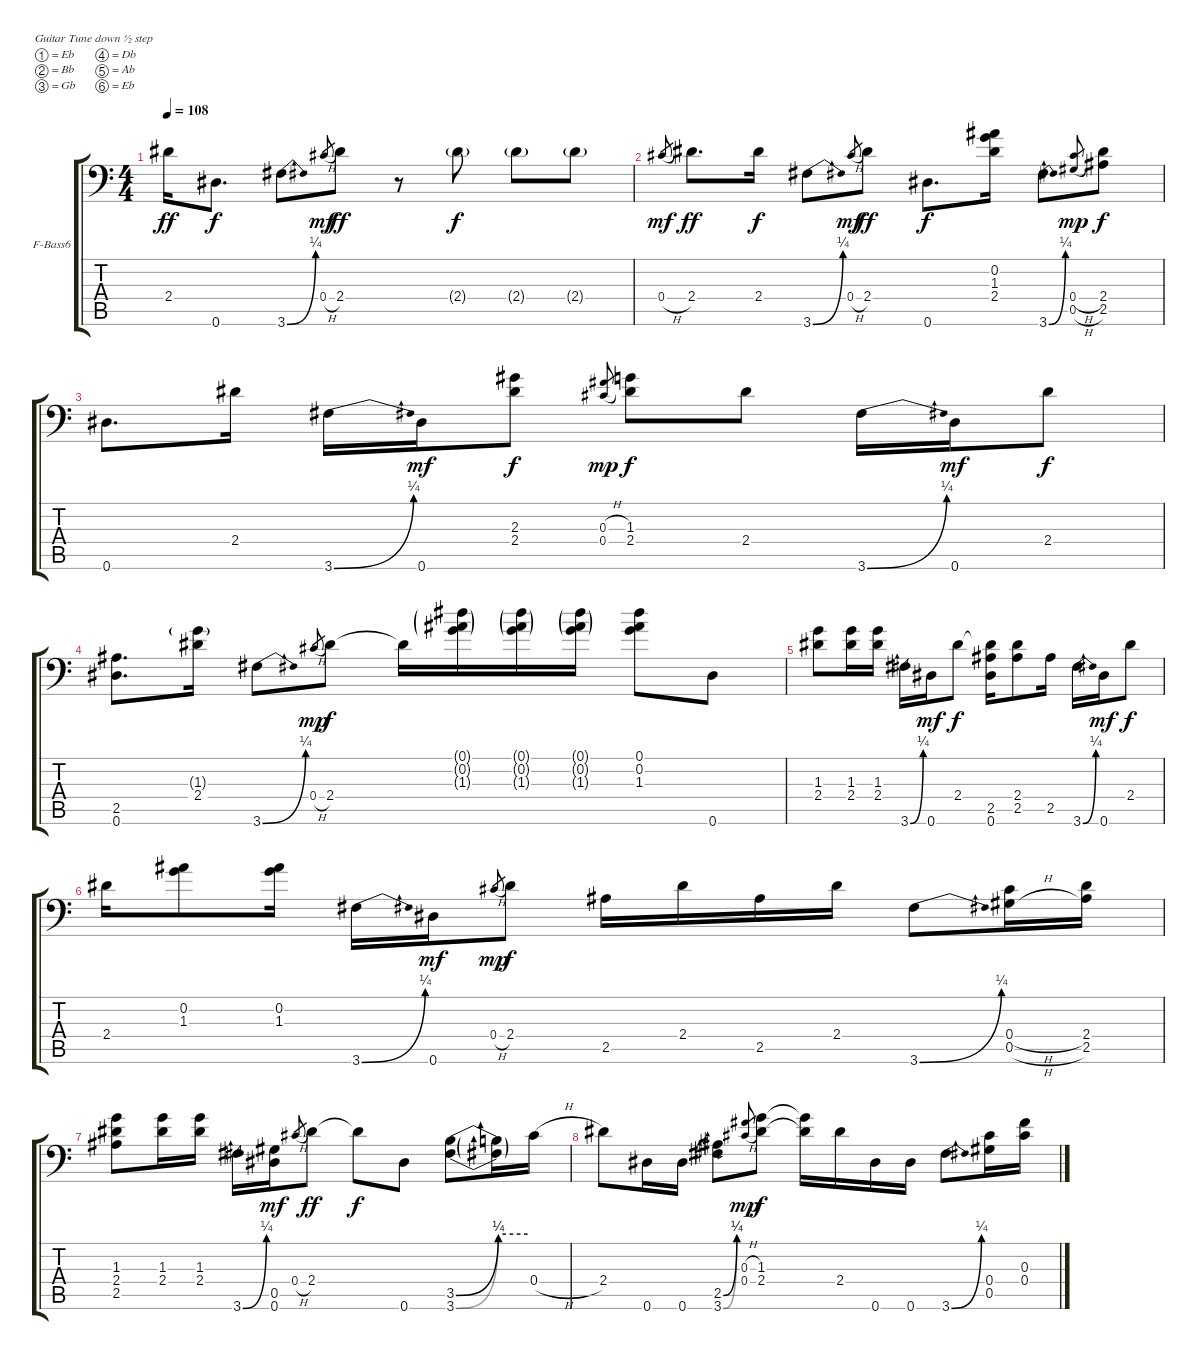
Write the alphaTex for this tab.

\bracketExtendMode groupsimilarinstruments
\firstSystemTrackNameOrientation horizontal
\otherSystemsTrackNameOrientation horizontal
\track ("Overdub" "F-Bass6") {instrument fretlessbass}
\staff {score tabs}
\tuning (Eb4 Bb3 Gb3 Db3 Ab2 Eb2)
\ts (4 4)
\tempo 108
\clef f4
\ks c
2.4.16{dy ff} 0.6.8{d dy f} 3.6{be (bend 0 0 60 1)}.8 0.4{h}.8{gr dy mf} 2.4.8{dy ff} r.8 2.4{g}.8{dy f} 2.4{g}.8 2.4{g}.8 |
0.4{h}.8{gr dy mf} 2.4.8{d dy ff} 2.4.16{dy f} 3.6{be (bend 0 0 60 1)}.8 0.4{h}.8{gr dy mf} 2.4.8{dy ff} 0.6.8{d dy f} (0.2 1.3 2.4).16 3.6{be (bend 0 0 60 1)}.8 (0.4{h} 0.5{h}).8{gr dy mp} (2.4 2.5).8{dy f} |
0.6.8{d} 2.4.16 3.6{be (bend 0 0 60 1)}.16 0.6.16{dy mf} (2.3 2.4).8{dy f} (0.3{h} 0.4{h}).8{gr dy mp} (1.3 2.4).8{dy f} 2.4.8 3.6{be (bend 0 0 60 1)}.16 0.6.16{dy mf} 2.4.8{dy f} |
(2.5 0.6).8{d} (1.3{g} 2.4).16 3.6{be (bend 0 0 60 1)}.8 0.4{h}.8{gr dy mp} 2.4.8{dy f} 2.4{t}.16 (0.1{g} 0.2{g} 1.3{g}).16 (0.1{g} 0.2{g} 1.3{g}).16 (0.1{g} 0.2{g} 1.3{g}).16 (0.1 0.2 1.3).8 0.6.8 |
(1.3 2.4).8 (1.3 2.4).16 (1.3 2.4).16 3.6{be (bend 0 0 60 1)}.16 0.6.16{dy mf} 2.4.8{dy f} (2.4{t} 2.5 0.6).16 (2.4 2.5).8 2.5.16 3.6{be (bend 0 0 60 1)}.16 0.6.16{dy mf} 2.4.8{dy f} |
2.4.16 (0.2 1.3).8 (0.2 1.3).16 3.6{be (bend 0 0 60 1)}.16 0.6.16{dy mf} 0.4{h}.8{gr dy mp} 2.4.8{dy f} 2.5.16 2.4.16 2.5.16 2.4.16 3.6{be (bend 0 0 60 1)}.8 (0.4{h} 0.5{h}).16 (2.4 2.5).16 |
(1.3 2.4 2.5).8 (1.3 2.4).16 (1.3 2.4).16 3.6{be (bend 0 0 60 1)}.16 (0.5 0.6).16{dy mf} 0.4{h}.8{gr} 2.4.8{dy ff} 2.4{t}.8{dy f} 0.6.8 (3.5{be (bend 0 0 60 1)} 3.6{be (bend 0 0 60 1)}).8 (3.5{be (hold 0 1 60 1) t} 3.6{be (hold 0 1 60 1) t}).16 0.4{h}.16 |
2.4.8 0.6.16 0.6.16 (2.5{be (bend 0 0 60 1)} 3.6{be (bend 0 0 60 1)}).8 (0.3{h} 0.4{h}).8{gr dy mp} (1.3 2.4).8{dy f} (1.3{t} 2.4{t}).16 2.4.16 0.6.16 0.6.16 3.6{be (bend 0 0 60 1)}.8 (0.4 0.5).16 (0.3 0.4).16
